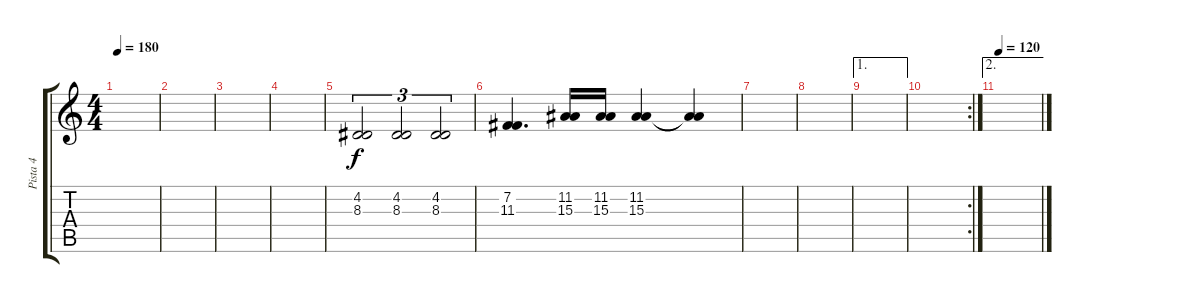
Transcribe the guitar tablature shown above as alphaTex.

\track ("Pista 4" "Pista 4") {instrument timpani}
\staff {score tabs}
\tuning (E4 B3 G3 D3 A2 E2) {hide}
\ts (4 4)
\tempo 180
\clef g2
\ks c
|
|
|
|
(4.2 8.3).2{tu (3 2)} (4.2 8.3).2{tu (3 2)} (4.2 8.3).2{tu (3 2)} |
(7.2 11.3).4{d} (11.2 15.3).16 (11.2 15.3).16 (11.2 15.3).4 (11.2{t} 15.3{t}).4 |
|
|
\ae 1
|
\rc 2
|
\ae 2
\tempo 120
